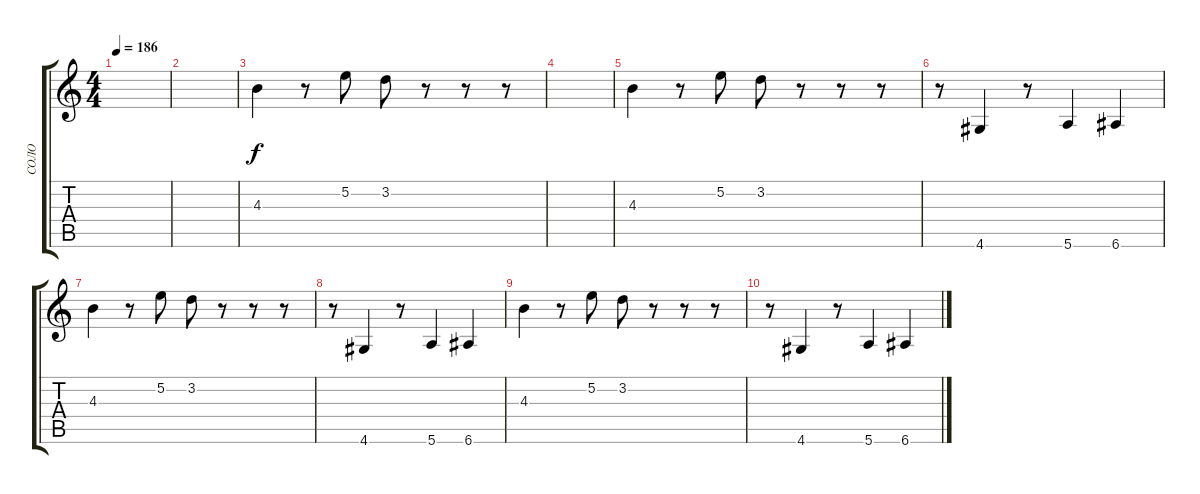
\track ("СОЛО" "СОЛО") {instrument overdrivenguitar}
\staff {score tabs}
\tuning (E4 B3 G3 D3 A2 E2) {hide}
\ts (4 4)
\tempo 186
\clef g2
\ks c
|
|
4.3.4 r.8 5.2.8 3.2.8 r.8 r.8 r.8 |
|
4.3.4 r.8 5.2.8 3.2.8 r.8 r.8 r.8 |
r.8 4.6.4 r.8 5.6.4 6.6.4 |
4.3.4 r.8 5.2.8 3.2.8 r.8 r.8 r.8 |
r.8 4.6.4 r.8 5.6.4 6.6.4 |
4.3.4 r.8 5.2.8 3.2.8 r.8 r.8 r.8 |
r.8 4.6.4 r.8 5.6.4 6.6.4
